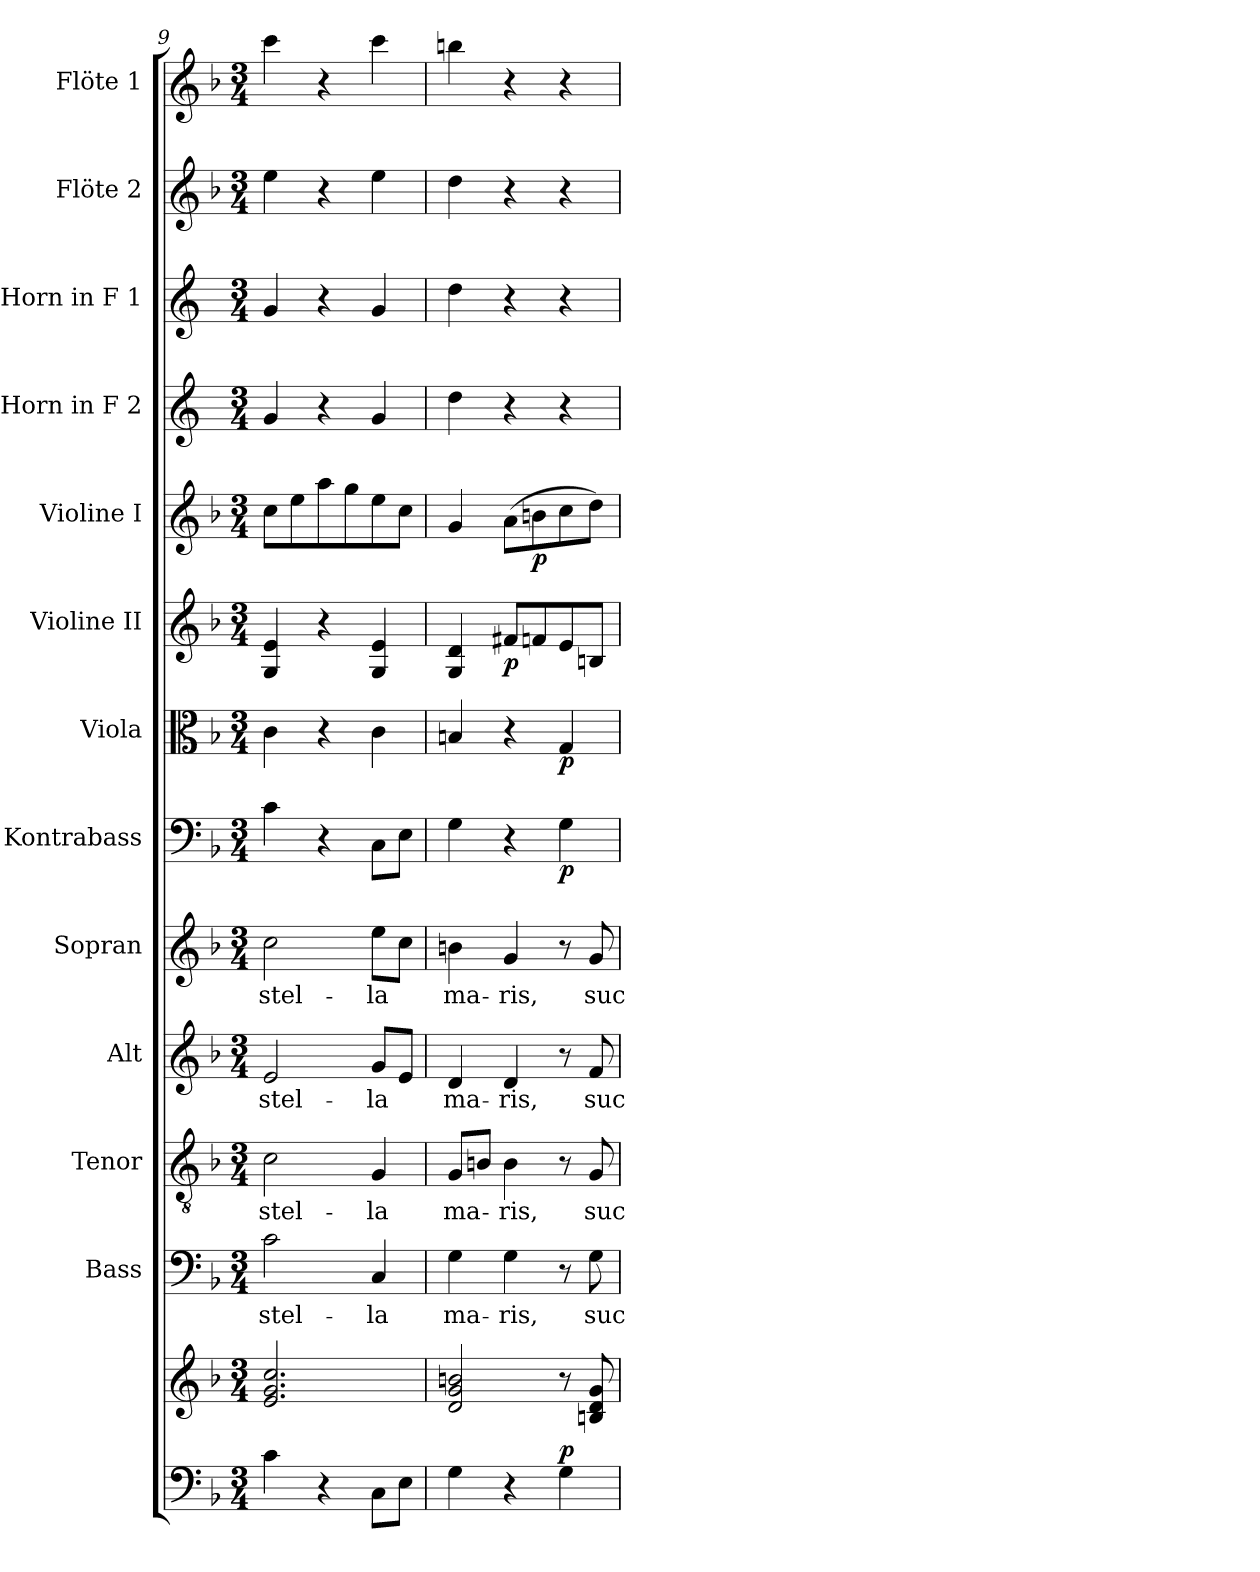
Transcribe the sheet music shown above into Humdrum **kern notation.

**kern	**kern	**dynam	**kern	**text	**kern	**text	**kern	**text	**kern	**text	**kern	**dynam	**kern	**dynam	**kern	**dynam	**kern	**dynam	**kern	**kern	**kern	**kern
*part13	*part13	*part13	*part12	*part12	*part11	*part11	*part10	*part10	*part9	*part9	*part8	*part8	*part7	*part7	*part6	*part6	*part5	*part5	*part4	*part3	*part2	*part1
*staff14	*staff13	*staff13/14	*staff12	*staff12	*staff11	*staff11	*staff10	*staff10	*staff9	*staff9	*staff8	*staff8	*staff7	*staff7	*staff6	*staff6	*staff5	*staff5	*staff4	*staff3	*staff2	*staff1
*	*	*	*I"Bass	*	*I"Tenor	*	*I"Alt	*	*I"Sopran	*	*I"Kontrabass	*	*I"Viola	*	*I"Violine II	*	*I"Violine I	*	*I"Horn in F 2	*I"Horn in F 1	*I"Flöte 2	*I"Flöte 1
*	*	*	*I'B.	*	*I'T.	*	*I'A.	*	*I'S.	*	*I'Kb.	*	*I'Vla.	*	*I'Vl. II	*	*I'Vl. I	*	*I'Hrn. F 2	*I'Hrn. F 1	*I'Fl. 2	*I'Fl. 1
*clefF4	*clefG2	*	*clefF4	*	*clefGv2	*	*clefG2	*	*clefG2	*	*clefF4	*	*clefC3	*	*clefG2	*	*clefG2	*	*clefG2	*clefG2	*clefG2	*clefG2
*	*	*	*	*	*	*	*	*	*	*	*ITrd7c12	*	*	*	*	*	*	*	*ITrd4c7	*ITrd4c7	*	*
*k[b-]	*k[b-]	*	*k[b-]	*	*k[b-]	*	*k[b-]	*	*k[b-]	*	*k[b-]	*	*k[b-]	*	*k[b-]	*	*k[b-]	*	*k[b-]	*k[b-]	*k[b-]	*k[b-]
*F:	*F:	*	*F:	*	*F:	*	*F:	*	*F:	*	*F:	*	*F:	*	*F:	*	*F:	*	*F:	*F:	*F:	*F:
*M3/4	*M3/4	*	*M3/4	*	*M3/4	*	*M3/4	*	*M3/4	*	*M3/4	*	*M3/4	*	*M3/4	*	*M3/4	*	*M3/4	*M3/4	*M3/4	*M3/4
=9	=9	=9	=9	=9	=9	=9	=9	=9	=9	=9	=9	=9	=9	=9	=9	=9	=9	=9	=9	=9	=9	=9
!	!	!	!	!LO:LY:b	!	!LO:LY:b	!	!LO:LY:b	!	!LO:LY:b	!	!	!	!	!	!	!	!	!	!	!	!
4c\	2.e/ 2.g/ 2.cc/	.	2c\	stel-	2c\	stel-	2e/	stel-	2cc\	stel-	4C\	.	4c\	.	4G/ 4e/	.	8cc\L	.	4c/	4c/	4ee\	4ccc\
.	.	.	.	.	.	.	.	.	.	.	.	.	.	.	.	.	8ee\	.	.	.	.	.
4r	.	.	.	.	.	.	.	.	.	.	4r	.	4r	.	4r	.	8aa\	.	4r	4r	4r	4r
.	.	.	.	.	.	.	.	.	.	.	.	.	.	.	.	.	8gg\	.	.	.	.	.
!	!	!	!	!LO:LY:b	!	!LO:LY:b	!	!LO:LY:b	!	!LO:LY:b	!	!	!	!	!	!	!	!	!	!	!	!
8C\L	.	.	4C/	-la	4G/	-la	8g/L	-la	8ee\L	-la	8CC\L	.	4c\	.	4G/ 4e/	.	8ee\	.	4c/	4c/	4ee\	4ccc\
8E\J	.	.	.	.	.	.	8e/J	.	8cc\J	.	8EE\J	.	.	.	.	.	8cc\J	.	.	.	.	.
=10	=10	=10	=10	=10	=10	=10	=10	=10	=10	=10	=10	=10	=10	=10	=10	=10	=10	=10	=10	=10	=10	=10
!	!	!	!	!LO:LY:b	!	!LO:LY:b	!	!LO:LY:b	!	!LO:LY:b	!	!	!	!	!	!	!	!	!	!	!	!
4G\	2d/ 2g/ 2bn/	.	4G\	ma-	8G/L	ma-	4d/	ma-	4bn\	ma-	4GG\	.	4Bn/	.	4G/ 4d/	.	4g/	.	4g\	4g\	4dd\	4bbn\
.	.	.	.	.	8Bn/J	.	.	.	.	.	.	.	.	.	.	.	.	.	.	.	.	.
!	!	!	!	!LO:LY:b	!	!LO:LY:b	!	!LO:LY:b	!	!LO:LY:b	!	!	!	!	!	!LO:DY:b	!	!	!	!	!	!
4r	.	.	4G\	-ris,	4B\	-ris,	4d/	-ris,	4g/	-ris,	4r	.	4r	.	8f#X/L	p	(>8a\L	.	4r	4r	4r	4r
!	!	!	!	!	!	!	!	!	!	!	!	!	!	!	!	!	!	!LO:DY:b	!	!	!	!
.	.	.	.	.	.	.	.	.	.	.	.	.	.	.	8fn/	.	8bn\	p	.	.	.	.
!	!	!LO:DY:a=2	!	!	!	!	!	!	!	!	!	!LO:DY:b	!	!LO:DY:b	!	!	!	!	!	!	!	!
4G\	8r	p	8r	.	8r	.	8r	.	8r	.	4GG\	p	4G/	p	8e/	.	8cc\	.	4r	4r	4r	4r
!	!	!	!	!LO:LY:b	!	!LO:LY:b	!	!LO:LY:b	!	!LO:LY:b	!	!	!	!	!	!	!	!	!	!	!	!
.	8Bn/ 8d/ 8g/	.	8G\	suc-	8G/	suc-	8f/	suc-	8g/	suc-	.	.	.	.	8Bn/J	.	8dd\J)	.	.	.	.	.
=	=	=	=	=	=	=	=	=	=	=	=	=	=	=	=	=	=	=	=	=	=	=
*-	*-	*-	*-	*-	*-	*-	*-	*-	*-	*-	*-	*-	*-	*-	*-	*-	*-	*-	*-	*-	*-	*-
